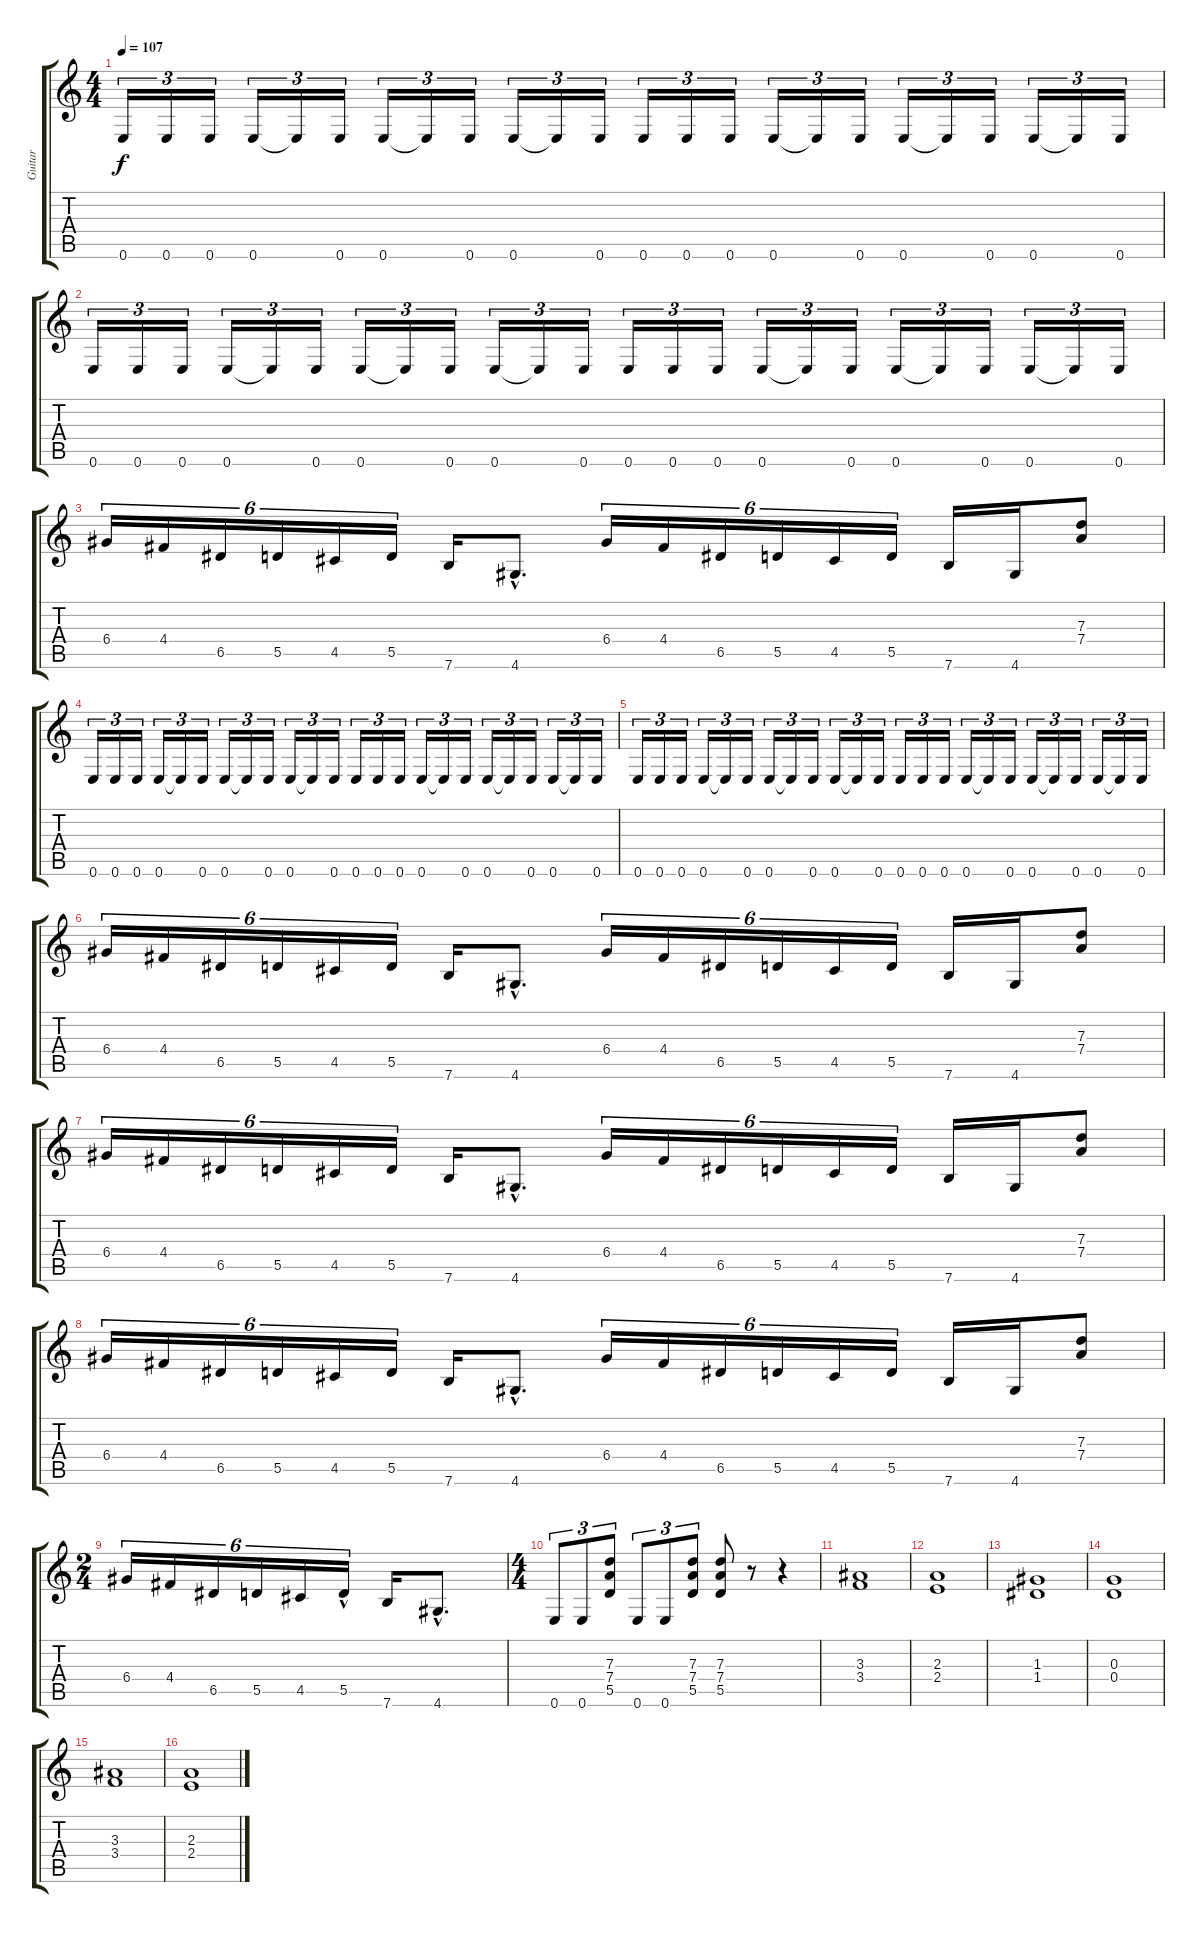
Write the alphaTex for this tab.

\track ("Guitar" "Guitar") {instrument distortionguitar}
\staff {score tabs}
\tuning (E4 B3 G3 D3 A2 E2) {hide}
\ts (4 4)
\tempo 107
\clef g2
\ks c
0.6.16{tu (3 2) dy f} 0.6.16{tu (3 2)} 0.6.16{tu (3 2)} 0.6.16{tu (3 2)} 0.6{t}.16{tu (3 2)} 0.6.16{tu (3 2)} 0.6.16{tu (3 2)} 0.6{t}.16{tu (3 2)} 0.6.16{tu (3 2)} 0.6.16{tu (3 2)} 0.6{t}.16{tu (3 2)} 0.6.16{tu (3 2)} 0.6.16{tu (3 2)} 0.6.16{tu (3 2)} 0.6.16{tu (3 2)} 0.6.16{tu (3 2)} 0.6{t}.16{tu (3 2)} 0.6.16{tu (3 2)} 0.6.16{tu (3 2)} 0.6{t}.16{tu (3 2)} 0.6.16{tu (3 2)} 0.6.16{tu (3 2)} 0.6{t}.16{tu (3 2)} 0.6.16{tu (3 2)} |
0.6.16{tu (3 2)} 0.6.16{tu (3 2)} 0.6.16{tu (3 2)} 0.6.16{tu (3 2)} 0.6{t}.16{tu (3 2)} 0.6.16{tu (3 2)} 0.6.16{tu (3 2)} 0.6{t}.16{tu (3 2)} 0.6.16{tu (3 2)} 0.6.16{tu (3 2)} 0.6{t}.16{tu (3 2)} 0.6.16{tu (3 2)} 0.6.16{tu (3 2)} 0.6.16{tu (3 2)} 0.6.16{tu (3 2)} 0.6.16{tu (3 2)} 0.6{t}.16{tu (3 2)} 0.6.16{tu (3 2)} 0.6.16{tu (3 2)} 0.6{t}.16{tu (3 2)} 0.6.16{tu (3 2)} 0.6.16{tu (3 2)} 0.6{t}.16{tu (3 2)} 0.6.16{tu (3 2)} |
6.4.16{tu (6 4)} 4.4.16{tu (6 4)} 6.5.16{tu (6 4)} 5.5.16{tu (6 4)} 4.5.16{tu (6 4)} 5.5.16{tu (6 4)} 7.6.16 4.6{hac}.8{d} 6.4.16{tu (6 4)} 4.4.16{tu (6 4)} 6.5.16{tu (6 4)} 5.5.16{tu (6 4)} 4.5.16{tu (6 4)} 5.5.16{tu (6 4)} 7.6.16 4.6.16 (7.3 7.4).8 |
0.6.16{tu (3 2)} 0.6.16{tu (3 2)} 0.6.16{tu (3 2)} 0.6.16{tu (3 2)} 0.6{t}.16{tu (3 2)} 0.6.16{tu (3 2)} 0.6.16{tu (3 2)} 0.6{t}.16{tu (3 2)} 0.6.16{tu (3 2)} 0.6.16{tu (3 2)} 0.6{t}.16{tu (3 2)} 0.6.16{tu (3 2)} 0.6.16{tu (3 2)} 0.6.16{tu (3 2)} 0.6.16{tu (3 2)} 0.6.16{tu (3 2)} 0.6{t}.16{tu (3 2)} 0.6.16{tu (3 2)} 0.6.16{tu (3 2)} 0.6{t}.16{tu (3 2)} 0.6.16{tu (3 2)} 0.6.16{tu (3 2)} 0.6{t}.16{tu (3 2)} 0.6.16{tu (3 2)} |
0.6.16{tu (3 2)} 0.6.16{tu (3 2)} 0.6.16{tu (3 2)} 0.6.16{tu (3 2)} 0.6{t}.16{tu (3 2)} 0.6.16{tu (3 2)} 0.6.16{tu (3 2)} 0.6{t}.16{tu (3 2)} 0.6.16{tu (3 2)} 0.6.16{tu (3 2)} 0.6{t}.16{tu (3 2)} 0.6.16{tu (3 2)} 0.6.16{tu (3 2)} 0.6.16{tu (3 2)} 0.6.16{tu (3 2)} 0.6.16{tu (3 2)} 0.6{t}.16{tu (3 2)} 0.6.16{tu (3 2)} 0.6.16{tu (3 2)} 0.6{t}.16{tu (3 2)} 0.6.16{tu (3 2)} 0.6.16{tu (3 2)} 0.6{t}.16{tu (3 2)} 0.6.16{tu (3 2)} |
6.4.16{tu (6 4)} 4.4.16{tu (6 4)} 6.5.16{tu (6 4)} 5.5.16{tu (6 4)} 4.5.16{tu (6 4)} 5.5.16{tu (6 4)} 7.6.16 4.6{hac}.8{d} 6.4.16{tu (6 4)} 4.4.16{tu (6 4)} 6.5.16{tu (6 4)} 5.5.16{tu (6 4)} 4.5.16{tu (6 4)} 5.5.16{tu (6 4)} 7.6.16 4.6.16 (7.3 7.4).8 |
6.4.16{tu (6 4)} 4.4.16{tu (6 4)} 6.5.16{tu (6 4)} 5.5.16{tu (6 4)} 4.5.16{tu (6 4)} 5.5.16{tu (6 4)} 7.6.16 4.6{hac}.8{d} 6.4.16{tu (6 4)} 4.4.16{tu (6 4)} 6.5.16{tu (6 4)} 5.5.16{tu (6 4)} 4.5.16{tu (6 4)} 5.5.16{tu (6 4)} 7.6.16 4.6.16 (7.3 7.4).8 |
6.4.16{tu (6 4)} 4.4.16{tu (6 4)} 6.5.16{tu (6 4)} 5.5.16{tu (6 4)} 4.5.16{tu (6 4)} 5.5.16{tu (6 4)} 7.6.16 4.6{hac}.8{d} 6.4.16{tu (6 4)} 4.4.16{tu (6 4)} 6.5.16{tu (6 4)} 5.5.16{tu (6 4)} 4.5.16{tu (6 4)} 5.5.16{tu (6 4)} 7.6.16 4.6.16 (7.3 7.4).8 |
\ts (2 4)
6.4.16{tu (6 4)} 4.4.16{tu (6 4)} 6.5.16{tu (6 4)} 5.5.16{tu (6 4)} 4.5.16{tu (6 4)} 5.5{hac}.16{tu (6 4)} 7.6.16 4.6{hac}.8{d} |
\ts (4 4)
0.6.8{tu (3 2)} 0.6.8{tu (3 2)} (7.3 7.4 5.5).8{tu (3 2)} 0.6.8{tu (3 2)} 0.6.8{tu (3 2)} (7.3 7.4 5.5).8{tu (3 2)} (7.3 7.4 5.5).8 r.8 r.4 |
(3.3 3.4).1 |
(2.3 2.4).1 |
(1.3 1.4).1 |
(0.3 0.4).1 |
(3.3 3.4).1 |
(2.3 2.4).1
